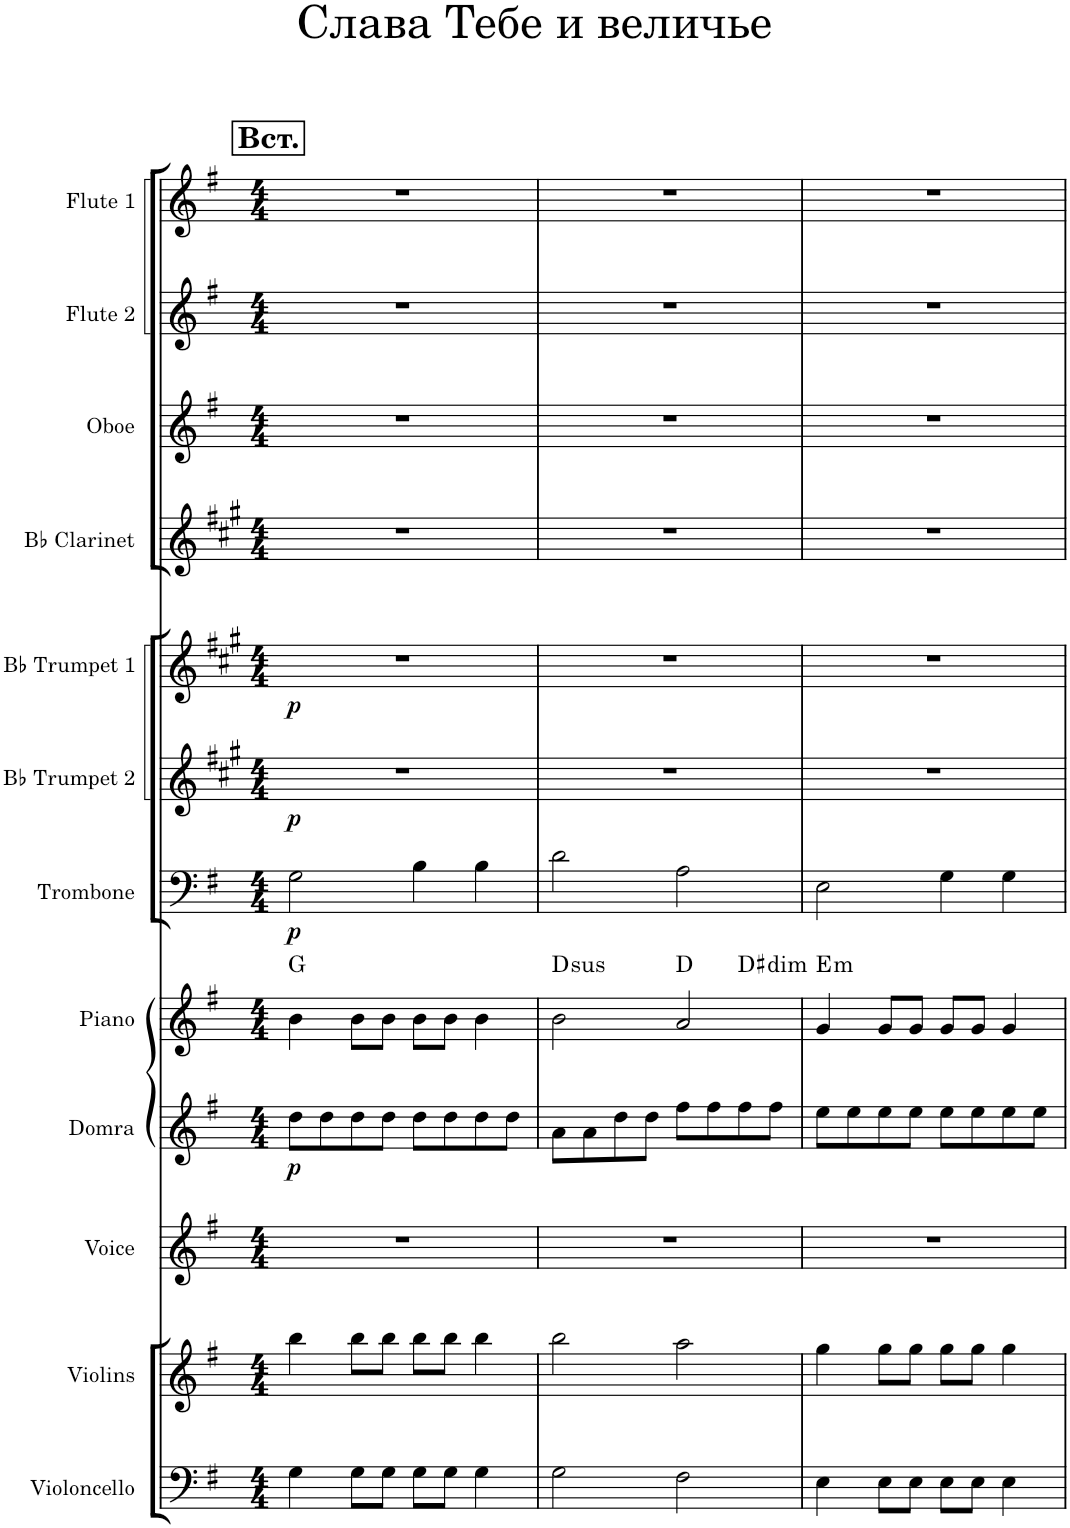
**kern	**kern	**kern	**kern	**dynam	**kern	**harte	**kern	**dynam	**kern	**dynam	**kern	**dynam	**kern	**kern	**kern	**kern
*part12	*part11	*part10	*part9	*part9	*part8	*part8	*part7	*part7	*part6	*part6	*part5	*part5	*part4	*part3	*part2	*part1
*staff12	*staff11	*staff10	*staff9	*staff9	*staff8	*	*staff7	*staff7	*staff6	*staff6	*staff5	*staff5	*staff4	*staff3	*staff2	*staff1
*I"Violoncello	*I"Violins	*I"Voice	*I"Domra	*	*I"Piano	*	*I"Trombone	*	*I"Bb Trumpet 2	*	*I"Bb Trumpet 1	*	*I"Bb Clarinet	*I"Oboe	*I"Flute 2	*I"Flute 1
*I'Vc.	*I'Vlns.	*I'Vo.	*I'Dom.	*	*I'Pno.	*	*I'Tbn.	*	*I'Bb Tpt. 2	*	*I'Bb Tpt. 1	*	*I'Bb Cl.	*I'Ob.	*I'Fl. 2	*I'Fl. 1
*clefF4	*clefG2	*clefG2	*clefG2	*	*clefG2	*	*clefF4	*	*clefG2	*	*clefG2	*	*clefG2	*clefG2	*clefG2	*clefG2
*	*	*	*	*	*	*	*	*	*Trd1c2	*	*Trd1c2	*	*Trd1c2	*	*	*
*k[f#]	*k[f#]	*k[f#]	*k[f#]	*	*k[f#]	*	*k[f#]	*	*k[f#c#g#]	*	*k[f#c#g#]	*	*k[f#c#g#]	*k[f#]	*k[f#]	*k[f#]
*M4/4	*M4/4	*M4/4	*M4/4	*	*M4/4	*	*M4/4	*	*M4/4	*	*M4/4	*	*M4/4	*M4/4	*M4/4	*M4/4
!!LO:REH:place=s1:a:B:cj:fs=14:t=Вст.
=1	=1	=1	=1	=1	=1	=1	=1	=1	=1	=1	=1	=1	=1	=1	=1	=1
!	!	!	!	!LO:DY:b	!	!	!	!LO:DY:b	!	!LO:DY:b	!	!LO:DY:b	!	!	!	!
4G\	4bb\	1r	8dd\L	p	4b\	G:maj	2G\	p	1r	p	1r	p	1r	1r	1r	1r
.	.	.	8dd\	.	.	.	.	.	.	.	.	.	.	.	.	.
8G\L	8bb\L	.	8dd\	.	8b\L	.	.	.	.	.	.	.	.	.	.	.
8G\J	8bb\J	.	8dd\J	.	8b\J	.	.	.	.	.	.	.	.	.	.	.
8G\L	8bb\L	.	8dd\L	.	8b\L	.	4B\	.	.	.	.	.	.	.	.	.
8G\J	8bb\J	.	8dd\	.	8b\J	.	.	.	.	.	.	.	.	.	.	.
4G\	4bb\	.	8dd\	.	4b\	.	4B\	.	.	.	.	.	.	.	.	.
.	.	.	8dd\J	.	.	.	.	.	.	.	.	.	.	.	.	.
=2	=2	=2	=2	=2	=2	=2	=2	=2	=2	=2	=2	=2	=2	=2	=2	=2
!	!	!	!	!	!	!LO:H:kt=sus	!	!	!	!	!	!	!	!	!	!
*	*	*	*	*	*^	*	*	*	*	*	*	*	*	*	*	*
2G\	2bb\	1r	8a\L	.	2b\	2.ryy	D:sus4	2d\	.	1r	.	1r	.	1r	1r	1r	1r
.	.	.	8a\	.	.	.	.	.	.	.	.	.	.	.	.	.	.
.	.	.	8dd\	.	.	.	.	.	.	.	.	.	.	.	.	.	.
.	.	.	8dd\J	.	.	.	.	.	.	.	.	.	.	.	.	.	.
2F#\	2aa\	.	8ff#\L	.	2a/	.	D:maj	2A\	.	.	.	.	.	.	.	.	.
.	.	.	8ff#\	.	.	.	.	.	.	.	.	.	.	.	.	.	.
!	!	!	!	!	!	!	!LO:H:kt=dim	!	!	!	!	!	!	!	!	!	!
.	.	.	8ff#\	.	.	4ryy	D#:dim	.	.	.	.	.	.	.	.	.	.
.	.	.	8ff#\J	.	.	.	.	.	.	.	.	.	.	.	.	.	.
=3	=3	=3	=3	=3	=3	=3	=3	=3	=3	=3	=3	=3	=3	=3	=3	=3	=3
!	!	!	!	!	!	!	!LO:H:kt=m	!	!	!	!	!	!	!	!	!	!
*	*	*	*	*	*v	*v	*	*	*	*	*	*	*	*	*	*	*
4E\	4gg\	1r	8ee\L	.	4g/	E:min	2E\	.	1r	.	1r	.	1r	1r	1r	1r
.	.	.	8ee\	.	.	.	.	.	.	.	.	.	.	.	.	.
8E\L	8gg\L	.	8ee\	.	8g/L	.	.	.	.	.	.	.	.	.	.	.
8E\J	8gg\J	.	8ee\J	.	8g/J	.	.	.	.	.	.	.	.	.	.	.
8E\L	8gg\L	.	8ee\L	.	8g/L	.	4G\	.	.	.	.	.	.	.	.	.
8E\J	8gg\J	.	8ee\	.	8g/J	.	.	.	.	.	.	.	.	.	.	.
4E\	4gg\	.	8ee\	.	4g/	.	4G\	.	.	.	.	.	.	.	.	.
.	.	.	8ee\J	.	.	.	.	.	.	.	.	.	.	.	.	.
=	=	=	=	=	=	=	=	=	=	=	=	=	=	=	=	=
*-	*-	*-	*-	*-	*-	*-	*-	*-	*-	*-	*-	*-	*-	*-	*-	*-
